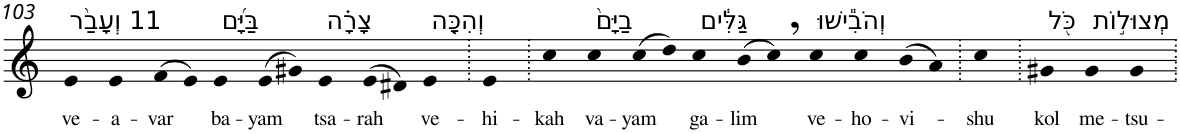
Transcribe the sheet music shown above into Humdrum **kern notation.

**kern	**text
*part1	*part1
*staff1	*staff1
*I"Piano	*
*I'Pno	*
!!LO:PB:g=z
*clefG2	*
*k[]	*
=103	=103
!LO:TX:a:t=11 וְעָבַ֨ר	!
!	!LO:LY:b
4e	ve-
!	!LO:LY:b
4e	-a-
!	!LO:LY:b
(>8f	-var
8e)	.
!LO:TX:a:t=בַּיָּ֜ם	!
!	!LO:LY:b
4e	ba-
!	!LO:LY:b
(>8e	-yam
8g#X)	.
!LO:TX:a:t=צָרָ֗ה	!
!	!LO:LY:b
4e	tsa-
!	!LO:LY:b
(>8e	-rah
8d#X)	.
!LO:TX:a:t=וְהִכָּ֤ה	!
!	!LO:LY:b
4e	ve-
=104.	=104.
!	!LO:LY:b
4e	-hi-
=105.	=105.
!	!LO:LY:b
4cc	-kah
!LO:TX:a:t=בַיָּם֙	!
!	!LO:LY:b
4cc	va-
!	!LO:LY:b
(>8cc	-yam
8dd)	.
!LO:TX:a:t=גַּלִּ֔ים	!
!	!LO:LY:b
4cc	ga-
!	!LO:LY:b
(>8b	-lim
8cc,)	.
!LO:TX:a:t=וְהֹבִ֕ישׁוּ	!
!	!LO:LY:b
4cc	ve-
!	!LO:LY:b
4cc	-ho-
!	!LO:LY:b
(>8b	-vi-
8a)	.
=106.	=106.
!	!LO:LY:b
4cc	-shu
=107.	=107.
!LO:TX:a:t=כֹּ֖ל	!
!	!LO:LY:b
4g#X	kol
!LO:TX:a:t=מְצוּל֣וֹת	!
!	!LO:LY:b
4g#	me-
!	!LO:LY:b
4g#	-tsu-
=.	=.
*-	*-
